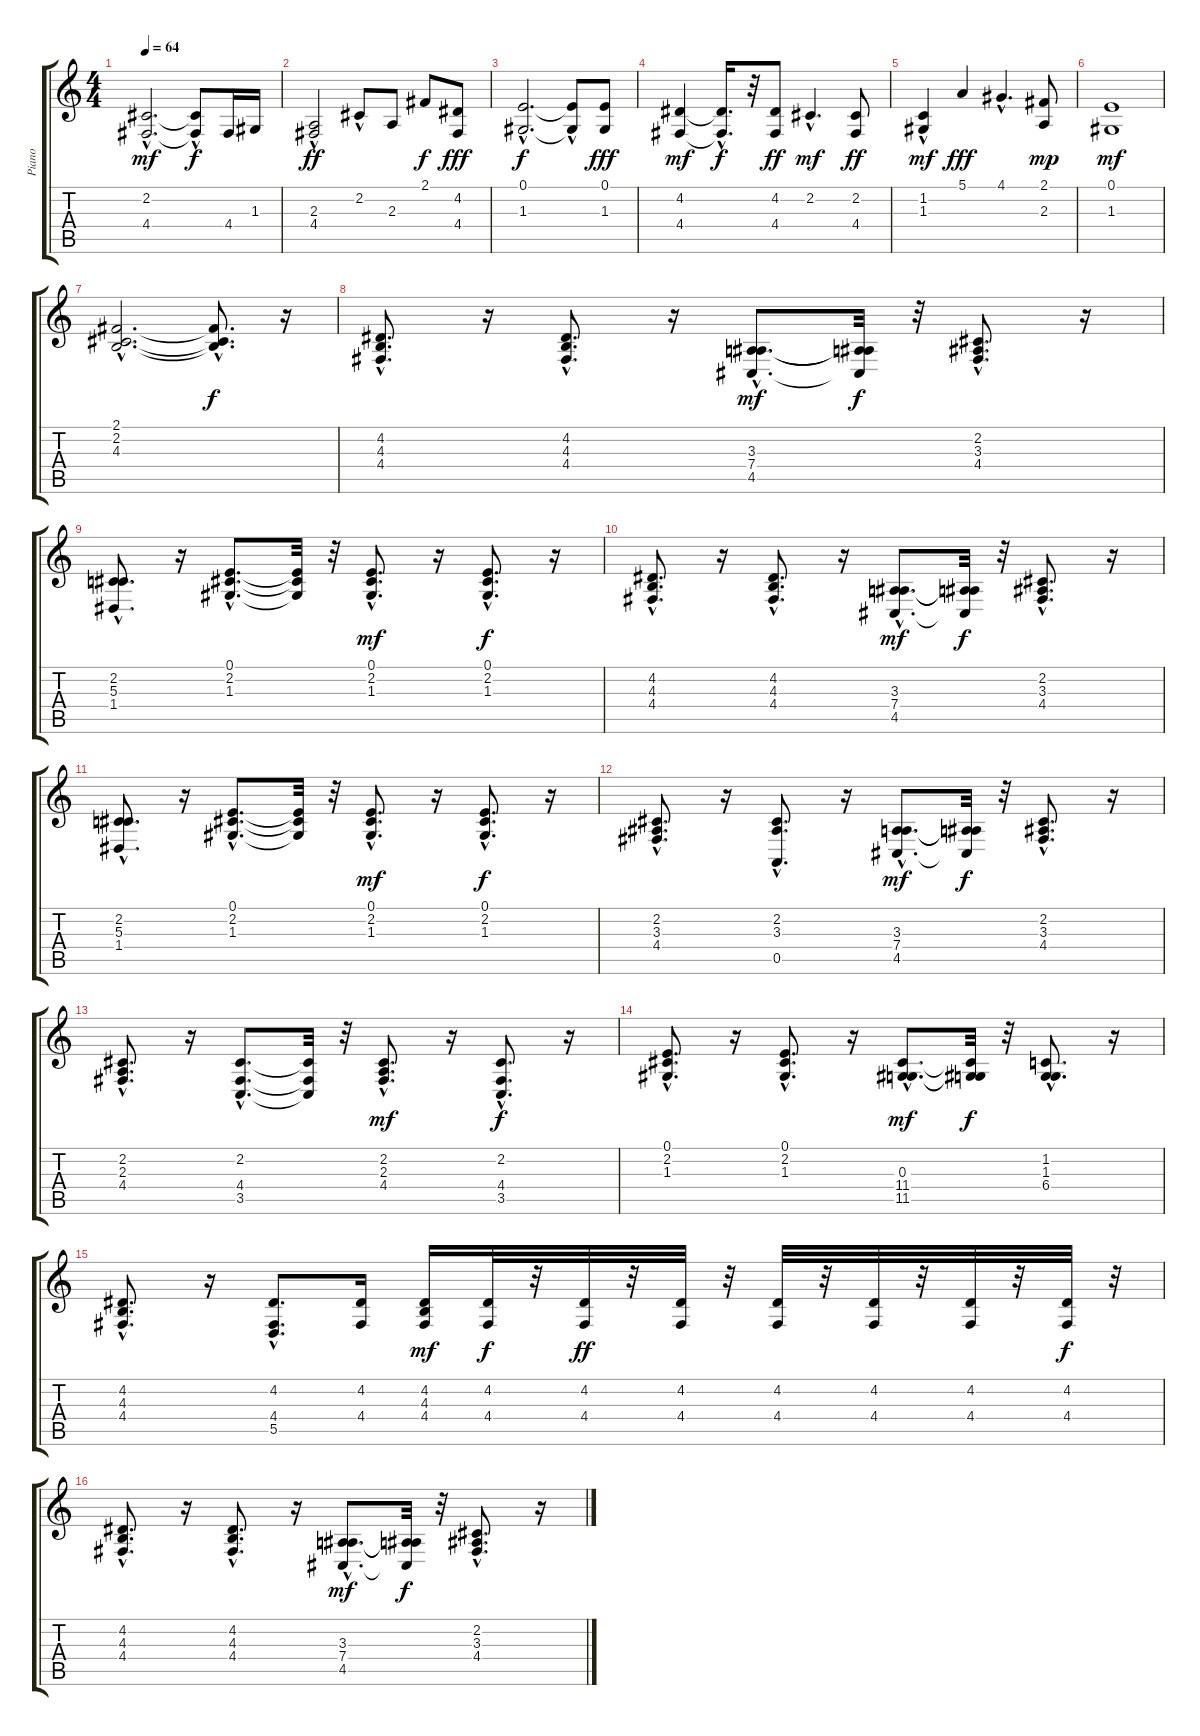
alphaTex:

\track ("Piano" "Piano") {instrument acousticgrandpiano}
\staff {score tabs}
\tuning (E4 B3 G3 D3 A2 E2) {hide}
\ts (4 4)
\tempo 64
\clef g2
\ks c
(2.2{hac} 4.4{hac}).2{d dy mf} (2.2{hac t} 4.4{hac t}).8{dy f} 4.4.16 1.3.16 |
(2.3 4.4{hac}).2{dy ff} 2.2{hac}.8 2.3.8 2.1.8{dy f} (4.2 4.4).8{dy fff} |
(0.1{hac} 1.3{hac}).2{d dy f} (0.1{hac t} 1.3{t}).8 (0.1 1.3).8{dy fff} |
(4.2 4.4).4{dy mf} (4.2{hac t} 4.4{hac t}).16{d dy f} r.32 (4.2 4.4).8{dy ff} 2.2{hac}.4{d dy mf} (2.2 4.4).8{dy ff} |
(1.2{hac} 1.3{hac}).4{dy mf} 5.1.4{dy fff} 4.1{hac}.4{d} (2.1 2.3).8{dy mp} |
(0.1 1.3).1{dy mf} |
(2.1{hac} 2.2{hac} 4.3{hac}).2{d} (2.1{hac t} 2.2{hac t} 4.3{hac t}).8{d dy f} r.16 |
(4.2{hac} 4.3{hac} 4.4{hac}).8{d} r.16 (4.2{hac} 4.3{hac} 4.4{hac}).8{d} r.16 (3.3{hac} 7.4{hac} 4.5{hac}).8{d dy mf} (3.3{t} 7.4{t} 4.5{t}).32{dy f} r.32 (2.2{hac} 3.3{hac} 4.4{hac}).8{d} r.16 |
(2.2{hac} 5.3{hac} 1.4{hac}).8{d} r.16 (0.1{hac} 2.2{hac} 1.3{hac}).8{d} (0.1{t} 2.2{t} 1.3{t}).32 r.32 (0.1{hac} 2.2{hac} 1.3{hac}).8{d dy mf} r.16 (0.1{hac} 2.2{hac} 1.3{hac}).8{d dy f} r.16 |
(4.2{hac} 4.3{hac} 4.4{hac}).8{d} r.16 (4.2{hac} 4.3{hac} 4.4{hac}).8{d} r.16 (3.3{hac} 7.4{hac} 4.5{hac}).8{d dy mf} (3.3{t} 7.4{t} 4.5{t}).32{dy f} r.32 (2.2{hac} 3.3{hac} 4.4{hac}).8{d} r.16 |
(2.2{hac} 5.3{hac} 1.4{hac}).8{d} r.16 (0.1{hac} 2.2{hac} 1.3{hac}).8{d} (0.1{t} 2.2{t} 1.3{t}).32 r.32 (0.1{hac} 2.2{hac} 1.3{hac}).8{d dy mf} r.16 (0.1{hac} 2.2{hac} 1.3{hac}).8{d dy f} r.16 |
(2.2{hac} 3.3{hac} 4.4{hac}).8{d} r.16 (2.2{hac} 3.3{hac} 0.5{hac}).8{d} r.16 (3.3{hac} 7.4{hac} 4.5{hac}).8{d dy mf} (3.3{t} 7.4{t} 4.5{t}).32{dy f} r.32 (2.2{hac} 3.3{hac} 4.4{hac}).8{d} r.16 |
(2.2{hac} 2.3{hac} 4.4{hac}).8{d} r.16 (2.2{hac} 4.4{hac} 3.5{hac}).8{d} (2.2{t} 4.4{t} 3.5{t}).32 r.32 (2.2{hac} 2.3{hac} 4.4{hac}).8{d dy mf} r.16 (2.2{hac} 4.4{hac} 3.5{hac}).8{d dy f} r.16 |
(0.1{hac} 2.2{hac} 1.3{hac}).8{d} r.16 (0.1{hac} 2.2{hac} 1.3{hac}).8{d} r.16 (0.3{hac} 11.4{hac} 11.5{hac}).8{d dy mf} (0.3{t} 11.4{t} 11.5{t}).32{dy f} r.32 (1.2{hac} 1.3{hac} 6.4{hac}).8{d} r.16 |
(4.2{hac} 4.3{hac} 4.4{hac}).8{d} r.16 (4.2{hac} 4.4{hac} 5.5{hac}).8{d} (4.2 4.4).16 (4.2 4.3 4.4).16{dy mf} (4.2 4.4).32{dy f} r.32 (4.2 4.4).32{dy ff} r.32 (4.2 4.4).32 r.32 (4.2 4.4).32 r.32 (4.2 4.4).32 r.32 (4.2 4.4).32 r.32 (4.2 4.4).32{dy f} r.32 |
(4.2{hac} 4.3{hac} 4.4{hac}).8{d} r.16 (4.2{hac} 4.3{hac} 4.4{hac}).8{d} r.16 (3.3{hac} 7.4{hac} 4.5{hac}).8{d dy mf} (3.3{t} 7.4{t} 4.5{t}).32{dy f} r.32 (2.2{hac} 3.3{hac} 4.4{hac}).8{d} r.16
